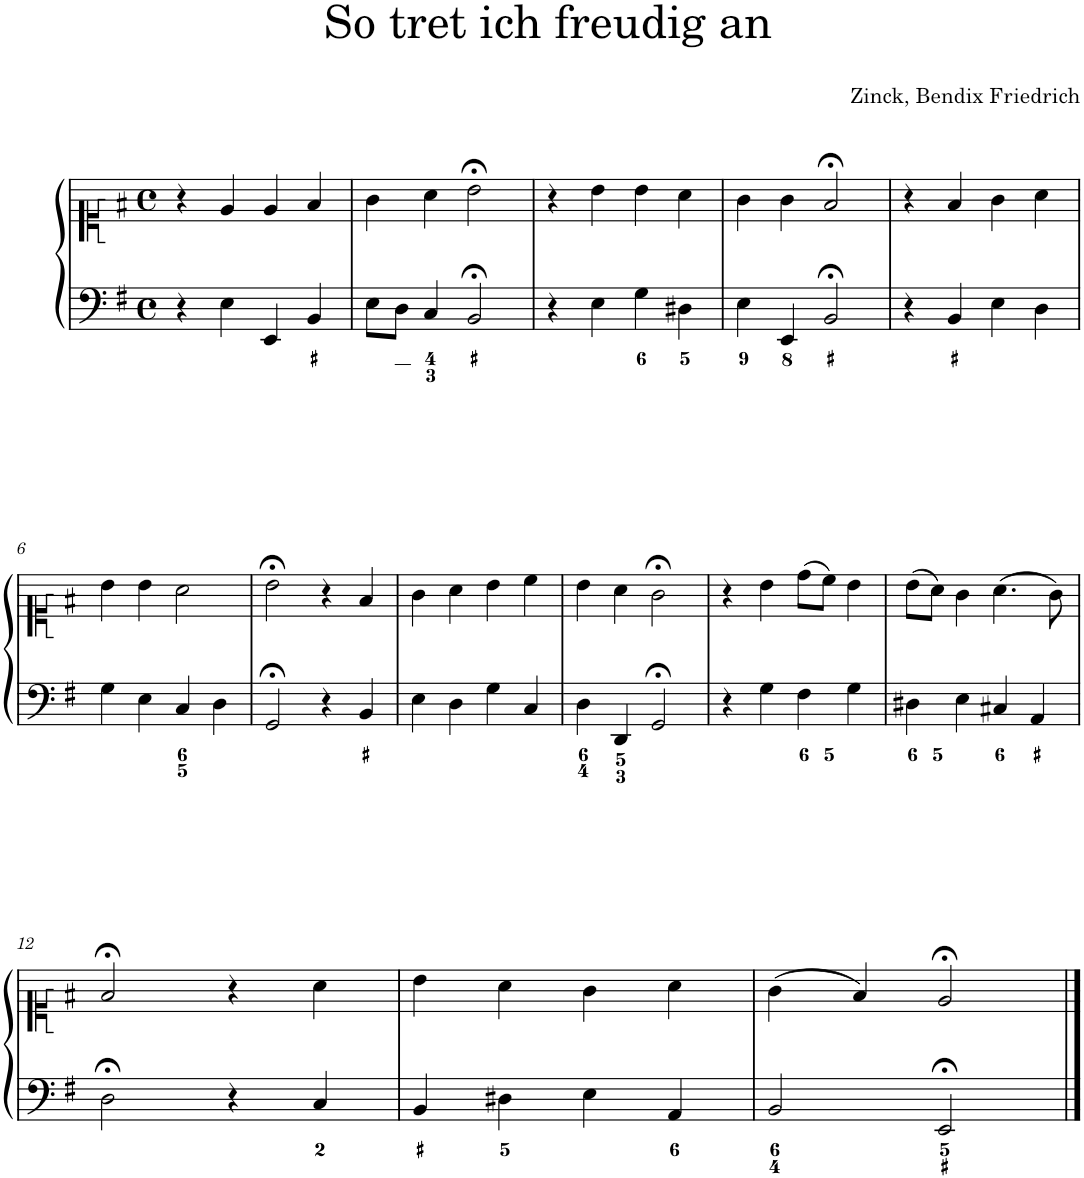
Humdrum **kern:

**kern	**kern
*part1	*part1
*staff2	*staff1
*I"Piano	*
*I'Pno.	*
*clefF4	*clefC1
*k[f#]	*k[f#]
*M4/4	*M4/4
*met(c)	*met(c)
=1	=1
4r	4r
4E\	4e/
4EE/	4e/
4BB/	4f#/
=2	=2
8E\L	4g\
8D\J	.
4C/	4a\
2BB;</	2b;<\
=3	=3
4r	4r
4E\	4b\
4G\	4b\
4D#X\	4a\
=4	=4
4E\	4g\
4EE/	4g\
2BB;</	2f#;</
=5	=5
4r	4r
4BB/	4f#/
4E\	4g\
4D\	4a\
!!LO:LB:g=z
=6	=6
4G\	4b\
4E\	4b\
4C/	2a\
4D\	.
=7	=7
2GG;</	2b;<\
4r	4r
4BB/	4f#/
=8	=8
4E\	4g\
4D\	4a\
4G\	4b\
4C/	4cc\
=9	=9
4D\	4b\
4DD/	4a\
2GG;</	2g;<\
=10	=10
4r	4r
4G\	4b\
4F#\	(8dd\L
.	8cc\J)
4G\	4b\
=11	=11
4D#X\	(8b\L
.	8a\J)
4E\	4g\
4C#X/	(4.a\
4AA/	.
.	8g\)
!!LO:LB:g=z
=12	=12
2D;<\	2f#;</
4r	4r
4C/	4a\
=13	=13
4BB/	4b\
4D#X\	4a\
4E\	4g\
4AA/	4a\
=14	=14
2BB/	(4g\
.	4f#/)
2EE;</	2e;</
==	==
*-	*-
